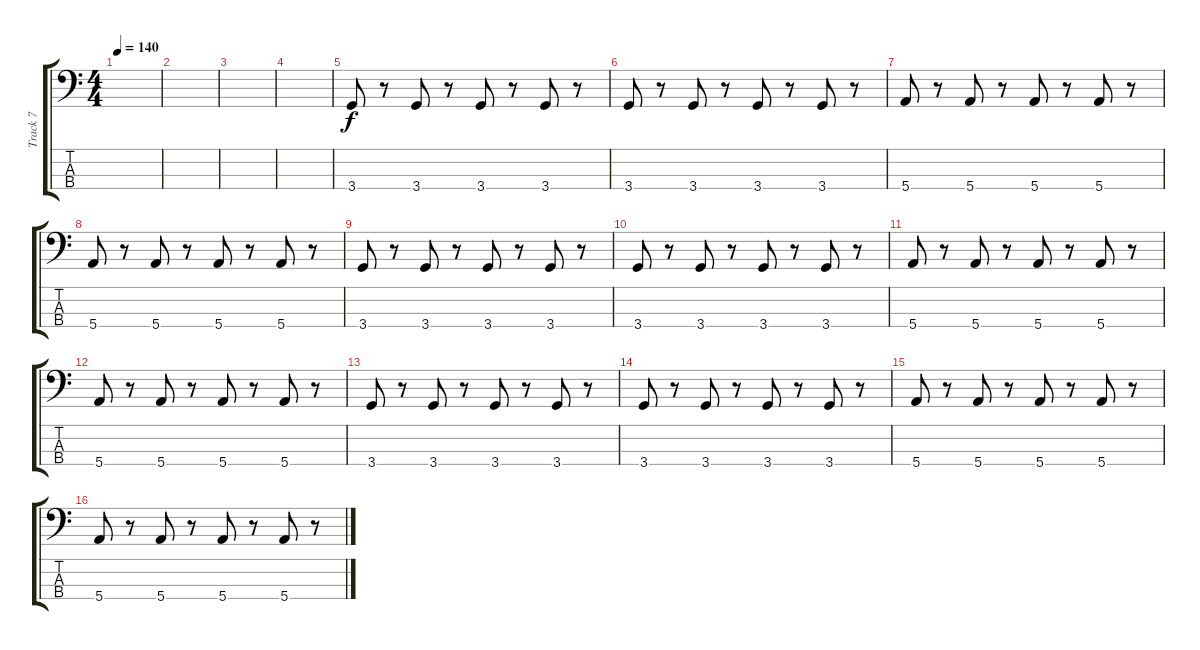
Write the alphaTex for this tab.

\track ("Track 7" "Track 7") {instrument electricbassfinger}
\staff {score tabs}
\tuning (G2 D2 A1 E1) {hide}
\ts (4 4)
\tempo 140
\clef f4
\ks c
|
|
|
|
3.4.8 r.8 3.4.8 r.8 3.4.8 r.8 3.4.8 r.8 |
3.4.8 r.8 3.4.8 r.8 3.4.8 r.8 3.4.8 r.8 |
5.4.8 r.8 5.4.8 r.8 5.4.8 r.8 5.4.8 r.8 |
5.4.8 r.8 5.4.8 r.8 5.4.8 r.8 5.4.8 r.8 |
3.4.8 r.8 3.4.8 r.8 3.4.8 r.8 3.4.8 r.8 |
3.4.8 r.8 3.4.8 r.8 3.4.8 r.8 3.4.8 r.8 |
5.4.8 r.8 5.4.8 r.8 5.4.8 r.8 5.4.8 r.8 |
5.4.8 r.8 5.4.8 r.8 5.4.8 r.8 5.4.8 r.8 |
3.4.8 r.8 3.4.8 r.8 3.4.8 r.8 3.4.8 r.8 |
3.4.8 r.8 3.4.8 r.8 3.4.8 r.8 3.4.8 r.8 |
5.4.8 r.8 5.4.8 r.8 5.4.8 r.8 5.4.8 r.8 |
5.4.8 r.8 5.4.8 r.8 5.4.8 r.8 5.4.8 r.8
